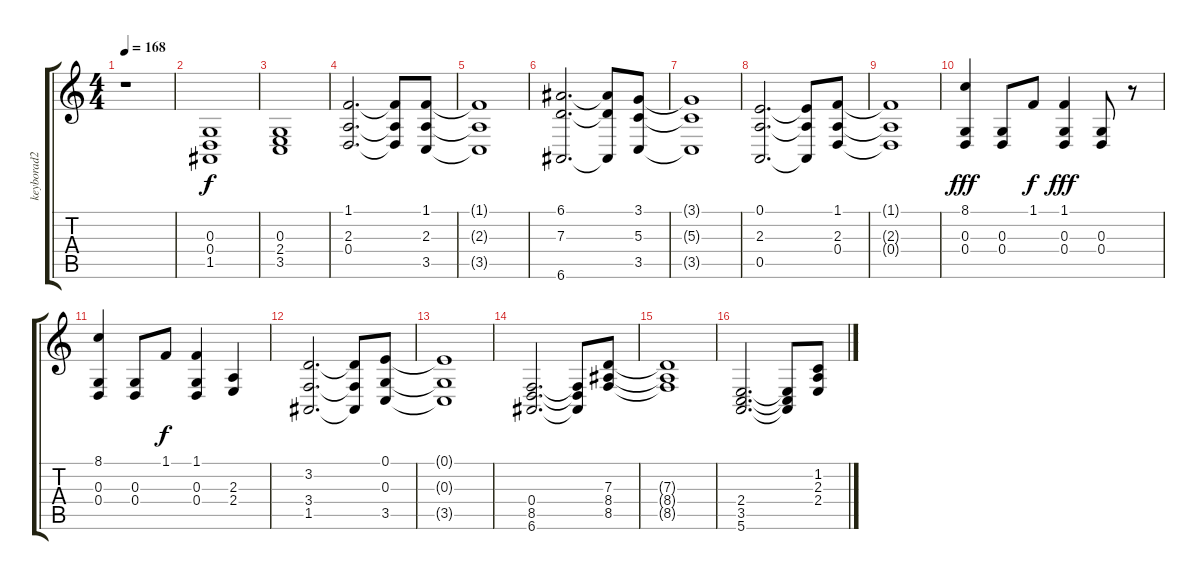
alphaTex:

\track ("keyborad2" "keyborad2") {instrument stringensemble1}
\staff {score tabs}
\tuning (E4 B3 G3 D3 A2 E2) {hide}
\ts (4 4)
\tempo 168
\clef g2
\ks c
r.1{dy f} |
(0.3 0.4 1.5).1 |
(0.3 2.4 3.5).1 |
(1.1 2.3 0.4).2{d} (1.1{t} 2.3{t} 0.4{t}).8 (1.1 2.3 3.5).8 |
(1.1{t} 2.3{t} 3.5{t}).1 |
(6.1 7.3 6.6).2{d} (6.1{t} 7.3{t} 6.6{t}).8 (3.1 5.3 3.5).8 |
(3.1{t} 5.3{t} 3.5{t}).1 |
(0.1 2.3 0.5).2{d} (0.1{t} 2.3{t} 0.5{t}).8 (1.1 2.3 0.4).8 |
(1.1{t} 2.3{t} 0.4{t}).1 |
(8.1 0.3 0.4).4{dy fff} (0.3 0.4).8 1.1.8{dy f} (1.1 0.3 0.4).4{dy fff} (0.3 0.4).8 r.8 |
(8.1 0.3 0.4).4 (0.3 0.4).8 1.1.8{dy f} (1.1 0.3 0.4).4 (2.3 2.4).4 |
(3.2 3.4 1.5).2{d} (3.2{t} 3.4{t} 1.5{t}).8 (0.1 0.3 3.5).8 |
(0.1{t} 0.3{t} 3.5{t}).1 |
(0.4 8.5 6.6).2{d} (0.4{t} 8.5{t} 6.6{t}).8 (7.3 8.4 8.5).8 |
(7.3{t} 8.4{t} 8.5{t}).1 |
(2.4 3.5 5.6).2{d} (2.4{t} 3.5{t} 5.6{t}).8 (1.2 2.3 2.4).8
